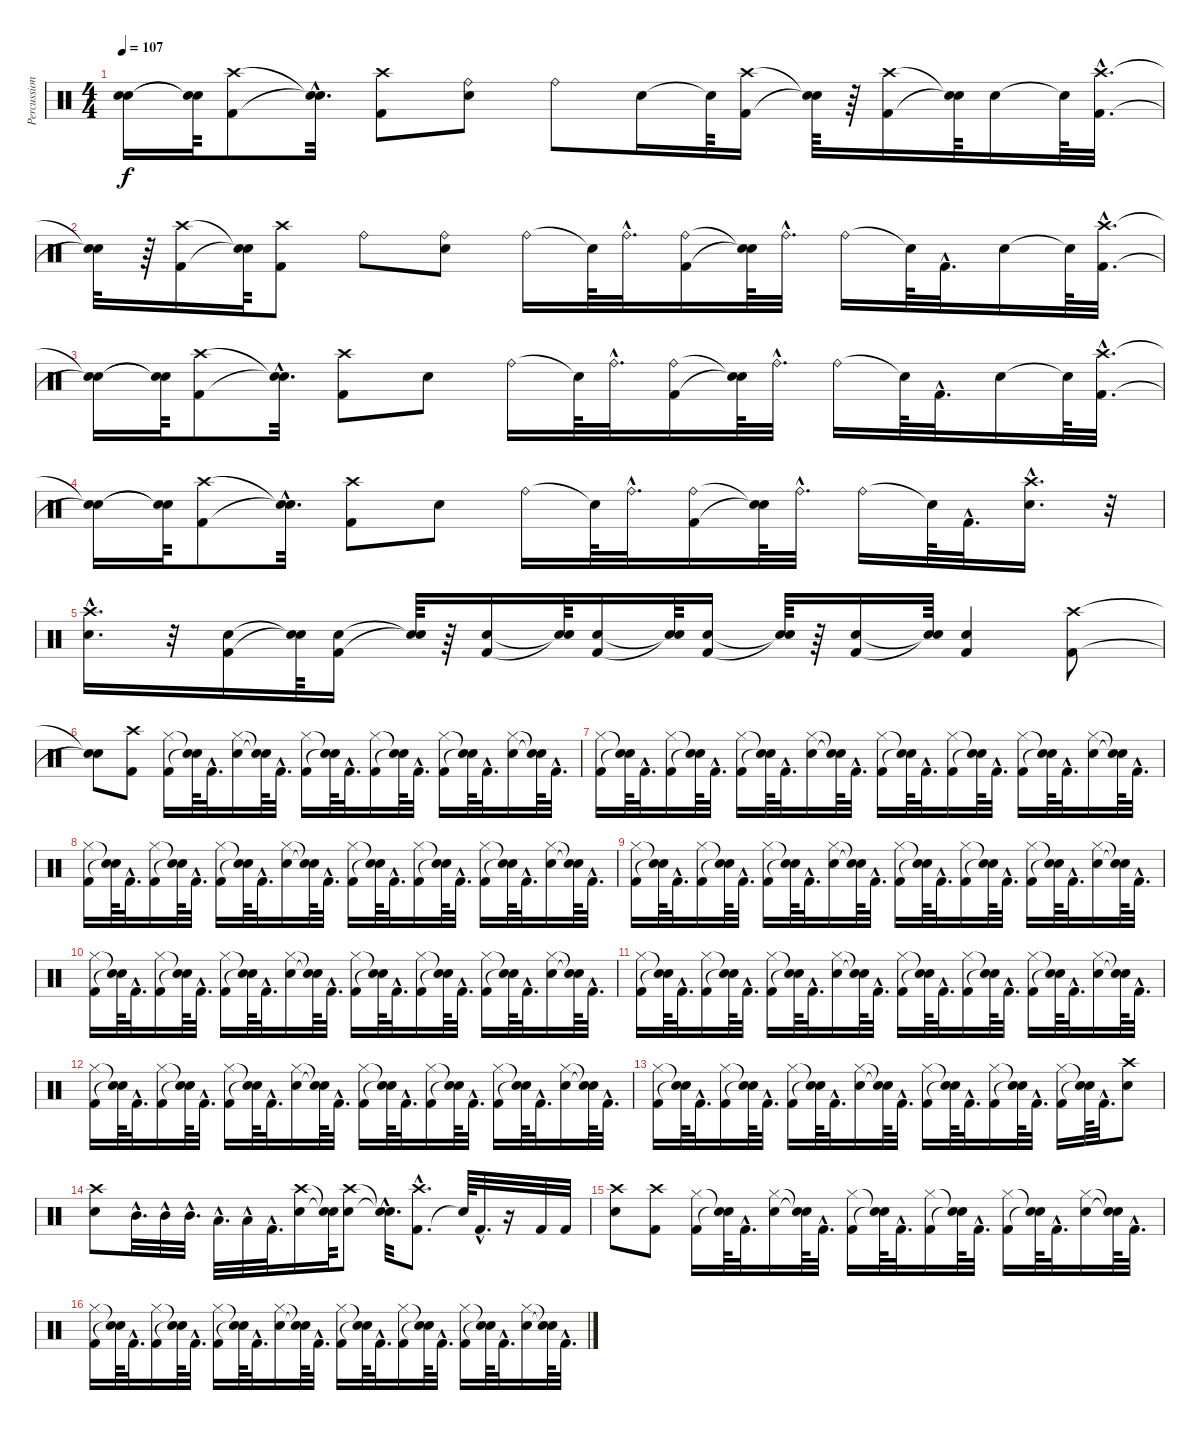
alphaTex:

\track ("Percussion" "Percussion") {instrument percussion}
\staff {score}
\articulation defaults
\ts (4 4)
\tempo 107
\clef neutral
\ks c
("Snare (hit)"{t} "Snare (hit)"{t}).16{dy f} ("Snare (hit)"{t} "Snare (hit)"{t}).64 ("Crash high (hit)" "Kick (hit) 2").8 ("Snare (hit)"{hac t} "Snare (hit)"{hac t}).32{d} ("Crash high (hit)" "Kick (hit) 2").8 ("Electric Snare (hit)" "Ride (bell)").8 "Ride (bell)".8 "Electric Snare (hit)".16 "Snare (hit)"{t}.64 ("Kick (hit) 2" "Crash high (hit)").16 ("Snare (hit)"{t} "Snare (hit)"{t}).64 r.64 ("Kick (hit) 2" "Crash high (hit)").16 ("Snare (hit)"{t} "Snare (hit)"{t}).64 "Electric Snare (hit)".16 "Snare (hit)"{t}.64 ("Kick (hit) 2"{hac} "Crash high (hit)"{hac}).32{d} |
("Snare (hit)"{t} "Snare (hit)"{t}).32 r.64 ("Kick (hit) 2" "Crash high (hit)").16 ("Snare (hit)"{t} "Snare (hit)"{t}).64 ("Kick (hit) 2" "Crash high (hit)").8 "Ride (bell)".8 ("Electric Snare (hit)" "Ride (bell)").8 "Ride (bell)".16 "Snare (hit)"{t}.64 "Ride (bell)"{hac}.32{d} ("Kick (hit) 2" "Ride (bell)").16 ("Snare (hit)"{t} "Snare (hit)"{t}).64 "Ride (bell)"{hac}.32{d} "Ride (bell)".16 "Snare (hit)"{t}.64 "Kick (hit) 2"{hac}.32{d} "Electric Snare (hit)".16 "Snare (hit)"{t}.64 ("Crash high (hit)"{hac} "Kick (hit) 2"{hac}).32{d} |
("Snare (hit)"{t} "Snare (hit)"{t}).16 ("Snare (hit)"{t} "Snare (hit)"{t}).64 ("Crash high (hit)" "Kick (hit) 2").8 ("Snare (hit)"{hac t} "Snare (hit)"{hac t}).32{d} ("Crash high (hit)" "Kick (hit) 2").8 "Electric Snare (hit)".8 "Ride (bell)".16 "Snare (hit)"{t}.64 "Ride (bell)"{hac}.32{d} ("Ride (bell)" "Kick (hit) 2").16 ("Snare (hit)"{t} "Snare (hit)"{t}).64 "Ride (bell)"{hac}.32{d} "Ride (bell)".16 "Snare (hit)"{t}.64 "Kick (hit) 2"{hac}.32{d} "Electric Snare (hit)".16 "Snare (hit)"{t}.64 ("Crash high (hit)"{hac} "Kick (hit) 2"{hac}).32{d} |
("Snare (hit)"{t} "Snare (hit)"{t}).16 ("Snare (hit)"{t} "Snare (hit)"{t}).64 ("Kick (hit) 2" "Crash high (hit)").8 ("Snare (hit)"{hac t} "Snare (hit)"{hac t}).32{d} ("Kick (hit) 2" "Crash high (hit)").8 "Electric Snare (hit)".8 "Ride (bell)".16 "Snare (hit)"{t}.64 "Ride (bell)"{hac}.32{d} ("Kick (hit) 2" "Ride (bell)").16 ("Snare (hit)"{t} "Snare (hit)"{t}).64 "Ride (bell)"{hac}.32{d} "Ride (bell)".16 "Snare (hit)"{t}.64 "Kick (hit) 2"{hac}.32{d} ("Crash high (hit)"{hac} "Electric Snare (hit)"{hac}).16{d} r.32 |
("Electric Snare (hit)"{hac} "Crash high (hit)"{hac}).16{d} r.32 ("Kick (hit) 2" "Electric Snare (hit)").16 ("Snare (hit)"{t} "Snare (hit)"{t}).64 ("Electric Snare (hit)" "Kick (hit) 2").16 ("Snare (hit)"{t} "Snare (hit)"{t}).64 r.64 ("Electric Snare (hit)" "Kick (hit) 2").16 ("Snare (hit)"{t} "Snare (hit)"{t}).64 ("Kick (hit) 2" "Electric Snare (hit)").16 ("Snare (hit)"{t} "Snare (hit)"{t}).64 ("Kick (hit) 2" "Electric Snare (hit)").16 ("Snare (hit)"{t} "Snare (hit)"{t}).64 r.64 ("Electric Snare (hit)" "Kick (hit) 2").16 ("Snare (hit)"{t} "Snare (hit)"{t}).64 ("Kick (hit) 2" "Electric Snare (hit)").4 ("Kick (hit) 2" "Crash high (hit)").8 |
("Snare (hit)"{t} "Snare (hit)"{t}).8 ("Crash high (hit)" "Kick (hit) 2").8 ("Kick (hit) 2" "Hi-Hat (closed)").16 ("Snare (hit)"{t} "Snare (hit)"{t}).64 "Kick (hit) 2"{hac}.32{d} ("Electric Snare (hit)" "Hi-Hat (closed)").16 ("Snare (hit)"{t} "Snare (hit)"{t}).64 "Kick (hit) 2"{hac}.32{d} ("Hi-Hat (closed)" "Kick (hit) 2").16 ("Snare (hit)"{t} "Snare (hit)"{t}).64 "Kick (hit) 2"{hac}.32{d} ("Hi-Hat (closed)" "Kick (hit) 2").16 ("Snare (hit)"{t} "Snare (hit)"{t}).64 "Kick (hit) 2"{hac}.32{d} ("Hi-Hat (closed)" "Kick (hit) 2").16 ("Snare (hit)"{t} "Snare (hit)"{t}).64 "Kick (hit) 2"{hac}.32{d} ("Hi-Hat (closed)" "Electric Snare (hit)").16 ("Snare (hit)"{t} "Snare (hit)"{t}).64 "Kick (hit) 2"{hac}.32{d} |
("Kick (hit) 2" "Hi-Hat (closed)").16 ("Snare (hit)"{t} "Snare (hit)"{t}).64 "Kick (hit) 2"{hac}.32{d} ("Hi-Hat (closed)" "Kick (hit) 2").16 ("Snare (hit)"{t} "Snare (hit)"{t}).64 "Kick (hit) 2"{hac}.32{d} ("Hi-Hat (closed)" "Kick (hit) 2").16 ("Snare (hit)"{t} "Snare (hit)"{t}).64 "Kick (hit) 2"{hac}.32{d} ("Hi-Hat (closed)" "Electric Snare (hit)").16 ("Snare (hit)"{t} "Snare (hit)"{t}).64 "Kick (hit) 2"{hac}.32{d} ("Kick (hit) 2" "Hi-Hat (closed)").16 ("Snare (hit)"{t} "Snare (hit)"{t}).64 "Kick (hit) 2"{hac}.32{d} ("Kick (hit) 2" "Hi-Hat (closed)").16 ("Snare (hit)"{t} "Snare (hit)"{t}).64 "Kick (hit) 2"{hac}.32{d} ("Kick (hit) 2" "Hi-Hat (closed)").16 ("Snare (hit)"{t} "Snare (hit)"{t}).64 "Kick (hit) 2"{hac}.32{d} ("Hi-Hat (closed)" "Electric Snare (hit)").16 ("Snare (hit)"{t} "Snare (hit)"{t}).64 "Kick (hit) 2"{hac}.32{d} |
("Hi-Hat (closed)" "Kick (hit) 2").16 ("Snare (hit)"{t} "Snare (hit)"{t}).64 "Kick (hit) 2"{hac}.32{d} ("Kick (hit) 2" "Hi-Hat (closed)").16 ("Snare (hit)"{t} "Snare (hit)"{t}).64 "Kick (hit) 2"{hac}.32{d} ("Hi-Hat (closed)" "Kick (hit) 2").16 ("Snare (hit)"{t} "Snare (hit)"{t}).64 "Kick (hit) 2"{hac}.32{d} ("Electric Snare (hit)" "Hi-Hat (closed)").16 ("Snare (hit)"{t} "Snare (hit)"{t}).64 "Kick (hit) 2"{hac}.32{d} ("Kick (hit) 2" "Hi-Hat (closed)").16 ("Snare (hit)"{t} "Snare (hit)"{t}).64 "Kick (hit) 2"{hac}.32{d} ("Kick (hit) 2" "Hi-Hat (closed)").16 ("Snare (hit)"{t} "Snare (hit)"{t}).64 "Kick (hit) 2"{hac}.32{d} ("Kick (hit) 2" "Hi-Hat (closed)").16 ("Snare (hit)"{t} "Snare (hit)"{t}).64 "Kick (hit) 2"{hac}.32{d} ("Hi-Hat (closed)" "Electric Snare (hit)").16 ("Snare (hit)"{t} "Snare (hit)"{t}).64 "Kick (hit) 2"{hac}.32{d} |
("Kick (hit) 2" "Hi-Hat (closed)").16 ("Snare (hit)"{t} "Snare (hit)"{t}).64 "Kick (hit) 2"{hac}.32{d} ("Hi-Hat (closed)" "Kick (hit) 2").16 ("Snare (hit)"{t} "Snare (hit)"{t}).64 "Kick (hit) 2"{hac}.32{d} ("Kick (hit) 2" "Hi-Hat (closed)").16 ("Snare (hit)"{t} "Snare (hit)"{t}).64 "Kick (hit) 2"{hac}.32{d} ("Hi-Hat (closed)" "Electric Snare (hit)").16 ("Snare (hit)"{t} "Snare (hit)"{t}).64 "Kick (hit) 2"{hac}.32{d} ("Kick (hit) 2" "Hi-Hat (closed)").16 ("Snare (hit)"{t} "Snare (hit)"{t}).64 "Kick (hit) 2"{hac}.32{d} ("Kick (hit) 2" "Hi-Hat (closed)").16 ("Snare (hit)"{t} "Snare (hit)"{t}).64 "Kick (hit) 2"{hac}.32{d} ("Kick (hit) 2" "Hi-Hat (closed)").16 ("Snare (hit)"{t} "Snare (hit)"{t}).64 "Kick (hit) 2"{hac}.32{d} ("Hi-Hat (closed)" "Electric Snare (hit)").16 ("Snare (hit)"{t} "Snare (hit)"{t}).64 "Kick (hit) 2"{hac}.32{d} |
("Hi-Hat (closed)" "Kick (hit) 2").16 ("Snare (hit)"{t} "Snare (hit)"{t}).64 "Kick (hit) 2"{hac}.32{d} ("Hi-Hat (closed)" "Kick (hit) 2").16 ("Snare (hit)"{t} "Snare (hit)"{t}).64 "Kick (hit) 2"{hac}.32{d} ("Kick (hit) 2" "Hi-Hat (closed)").16 ("Snare (hit)"{t} "Snare (hit)"{t}).64 "Kick (hit) 2"{hac}.32{d} ("Electric Snare (hit)" "Hi-Hat (closed)").16 ("Snare (hit)"{t} "Snare (hit)"{t}).64 "Kick (hit) 2"{hac}.32{d} ("Hi-Hat (closed)" "Kick (hit) 2").16 ("Snare (hit)"{t} "Snare (hit)"{t}).64 "Kick (hit) 2"{hac}.32{d} ("Kick (hit) 2" "Hi-Hat (closed)").16 ("Snare (hit)"{t} "Snare (hit)"{t}).64 "Kick (hit) 2"{hac}.32{d} ("Kick (hit) 2" "Hi-Hat (closed)").16 ("Snare (hit)"{t} "Snare (hit)"{t}).64 "Kick (hit) 2"{hac}.32{d} ("Hi-Hat (closed)" "Electric Snare (hit)").16 ("Snare (hit)"{t} "Snare (hit)"{t}).64 "Kick (hit) 2"{hac}.32{d} |
("Kick (hit) 2" "Hi-Hat (closed)").16 ("Snare (hit)"{t} "Snare (hit)"{t}).64 "Kick (hit) 2"{hac}.32{d} ("Hi-Hat (closed)" "Kick (hit) 2").16 ("Snare (hit)"{t} "Snare (hit)"{t}).64 "Kick (hit) 2"{hac}.32{d} ("Kick (hit) 2" "Hi-Hat (closed)").16 ("Snare (hit)"{t} "Snare (hit)"{t}).64 "Kick (hit) 2"{hac}.32{d} ("Electric Snare (hit)" "Hi-Hat (closed)").16 ("Snare (hit)"{t} "Snare (hit)"{t}).64 "Kick (hit) 2"{hac}.32{d} ("Kick (hit) 2" "Hi-Hat (closed)").16 ("Snare (hit)"{t} "Snare (hit)"{t}).64 "Kick (hit) 2"{hac}.32{d} ("Kick (hit) 2" "Hi-Hat (closed)").16 ("Snare (hit)"{t} "Snare (hit)"{t}).64 "Kick (hit) 2"{hac}.32{d} ("Kick (hit) 2" "Hi-Hat (closed)").16 ("Snare (hit)"{t} "Snare (hit)"{t}).64 "Kick (hit) 2"{hac}.32{d} ("Hi-Hat (closed)" "Electric Snare (hit)").16 ("Snare (hit)"{t} "Snare (hit)"{t}).64 "Kick (hit) 2"{hac}.32{d} |
("Kick (hit) 2" "Hi-Hat (closed)").16 ("Snare (hit)"{t} "Snare (hit)"{t}).64 "Kick (hit) 2"{hac}.32{d} ("Hi-Hat (closed)" "Kick (hit) 2").16 ("Snare (hit)"{t} "Snare (hit)"{t}).64 "Kick (hit) 2"{hac}.32{d} ("Kick (hit) 2" "Hi-Hat (closed)").16 ("Snare (hit)"{t} "Snare (hit)"{t}).64 "Kick (hit) 2"{hac}.32{d} ("Electric Snare (hit)" "Hi-Hat (closed)").16 ("Snare (hit)"{t} "Snare (hit)"{t}).64 "Kick (hit) 2"{hac}.32{d} ("Kick (hit) 2" "Hi-Hat (closed)").16 ("Snare (hit)"{t} "Snare (hit)"{t}).64 "Kick (hit) 2"{hac}.32{d} ("Hi-Hat (closed)" "Kick (hit) 2").16 ("Snare (hit)"{t} "Snare (hit)"{t}).64 "Kick (hit) 2"{hac}.32{d} ("Hi-Hat (closed)" "Kick (hit) 2").16 ("Snare (hit)"{t} "Snare (hit)"{t}).64 "Kick (hit) 2"{hac}.32{d} ("Hi-Hat (closed)" "Electric Snare (hit)").16 ("Snare (hit)"{t} "Snare (hit)"{t}).64 "Kick (hit) 2"{hac}.32{d} |
("Hi-Hat (closed)" "Kick (hit) 2").16 ("Snare (hit)"{t} "Snare (hit)"{t}).64 "Kick (hit) 2"{hac}.32{d} ("Kick (hit) 2" "Hi-Hat (closed)").16 ("Snare (hit)"{t} "Snare (hit)"{t}).64 "Kick (hit) 2"{hac}.32{d} ("Kick (hit) 2" "Hi-Hat (closed)").16 ("Snare (hit)"{t} "Snare (hit)"{t}).64 "Kick (hit) 2"{hac}.32{d} ("Electric Snare (hit)" "Hi-Hat (closed)").16 ("Snare (hit)"{t} "Snare (hit)"{t}).64 "Kick (hit) 2"{hac}.32{d} ("Kick (hit) 2" "Hi-Hat (closed)").16 ("Snare (hit)"{t} "Snare (hit)"{t}).64 "Kick (hit) 2"{hac}.32{d} ("Kick (hit) 2" "Hi-Hat (closed)").16 ("Snare (hit)"{t} "Snare (hit)"{t}).64 "Kick (hit) 2"{hac}.32{d} ("Hi-Hat (closed)" "Kick (hit) 2").16 ("Snare (hit)"{t} "Snare (hit)"{t}).64 "Kick (hit) 2"{hac}.32{d} ("Electric Snare (hit)" "Crash high (hit)").8 |
("Electric Snare (hit)" "Crash high (hit)").8 "Mid Tom (hit)"{hac}.32{d} "Mid Tom (hit)"{hac}.32 "Mid Tom (hit)"{hac}.32{d} "Low Tom (hit)"{hac}.32{d} "Low Tom (hit)"{hac}.32 "Kick (hit) 2"{hac}.32{d} ("Electric Snare (hit)" "Crash high (hit)").16 ("Snare (hit)"{t} "Snare (hit)"{t}).64 ("Crash high (hit)" "Electric Snare (hit)").8 ("Snare (hit)"{hac t} "Snare (hit)"{hac t}).32{d} ("Kick (hit) 2" "Crash high (hit)"{hac}).8{d} "Snare (hit)"{t}.64 "Kick (hit) 2"{hac}.32{d} r.16 "Kick (hit) 2".32 "Kick (hit) 2".32 |
("Crash high (hit)" "Electric Snare (hit)").8 ("Kick (hit) 2" "Crash high (hit)").8 ("Kick (hit) 2" "Hi-Hat (closed)").16 ("Snare (hit)"{t} "Snare (hit)"{t}).64 "Kick (hit) 2"{hac}.32{d} ("Electric Snare (hit)" "Hi-Hat (closed)").16 ("Snare (hit)"{t} "Snare (hit)"{t}).64 "Kick (hit) 2"{hac}.32{d} ("Kick (hit) 2" "Hi-Hat (closed)").16 ("Snare (hit)"{t} "Snare (hit)"{t}).64 "Kick (hit) 2"{hac}.32{d} ("Kick (hit) 2" "Hi-Hat (closed)").16 ("Snare (hit)"{t} "Snare (hit)"{t}).64 "Kick (hit) 2"{hac}.32{d} ("Hi-Hat (closed)" "Kick (hit) 2").16 ("Snare (hit)"{t} "Snare (hit)"{t}).64 "Kick (hit) 2"{hac}.32{d} ("Electric Snare (hit)" "Hi-Hat (closed)").16 ("Snare (hit)"{t} "Snare (hit)"{t}).64 "Kick (hit) 2"{hac}.32{d} |
("Hi-Hat (closed)" "Kick (hit) 2").16 ("Snare (hit)"{t} "Snare (hit)"{t}).64 "Kick (hit) 2"{hac}.32{d} ("Kick (hit) 2" "Hi-Hat (closed)").16 ("Snare (hit)"{t} "Snare (hit)"{t}).64 "Kick (hit) 2"{hac}.32{d} ("Kick (hit) 2" "Hi-Hat (closed)").16 ("Snare (hit)"{t} "Snare (hit)"{t}).64 "Kick (hit) 2"{hac}.32{d} ("Electric Snare (hit)" "Hi-Hat (closed)").16 ("Snare (hit)"{t} "Snare (hit)"{t}).64 "Kick (hit) 2"{hac}.32{d} ("Kick (hit) 2" "Hi-Hat (closed)").16 ("Snare (hit)"{t} "Snare (hit)"{t}).64 "Kick (hit) 2"{hac}.32{d} ("Kick (hit) 2" "Hi-Hat (closed)").16 ("Snare (hit)"{t} "Snare (hit)"{t}).64 "Kick (hit) 2"{hac}.32{d} ("Hi-Hat (closed)" "Kick (hit) 2").16 ("Snare (hit)"{t} "Snare (hit)"{t}).64 "Kick (hit) 2"{hac}.32{d} ("Hi-Hat (closed)" "Electric Snare (hit)").16 ("Snare (hit)"{t} "Snare (hit)"{t}).64 "Kick (hit) 2"{hac}.32{d}
